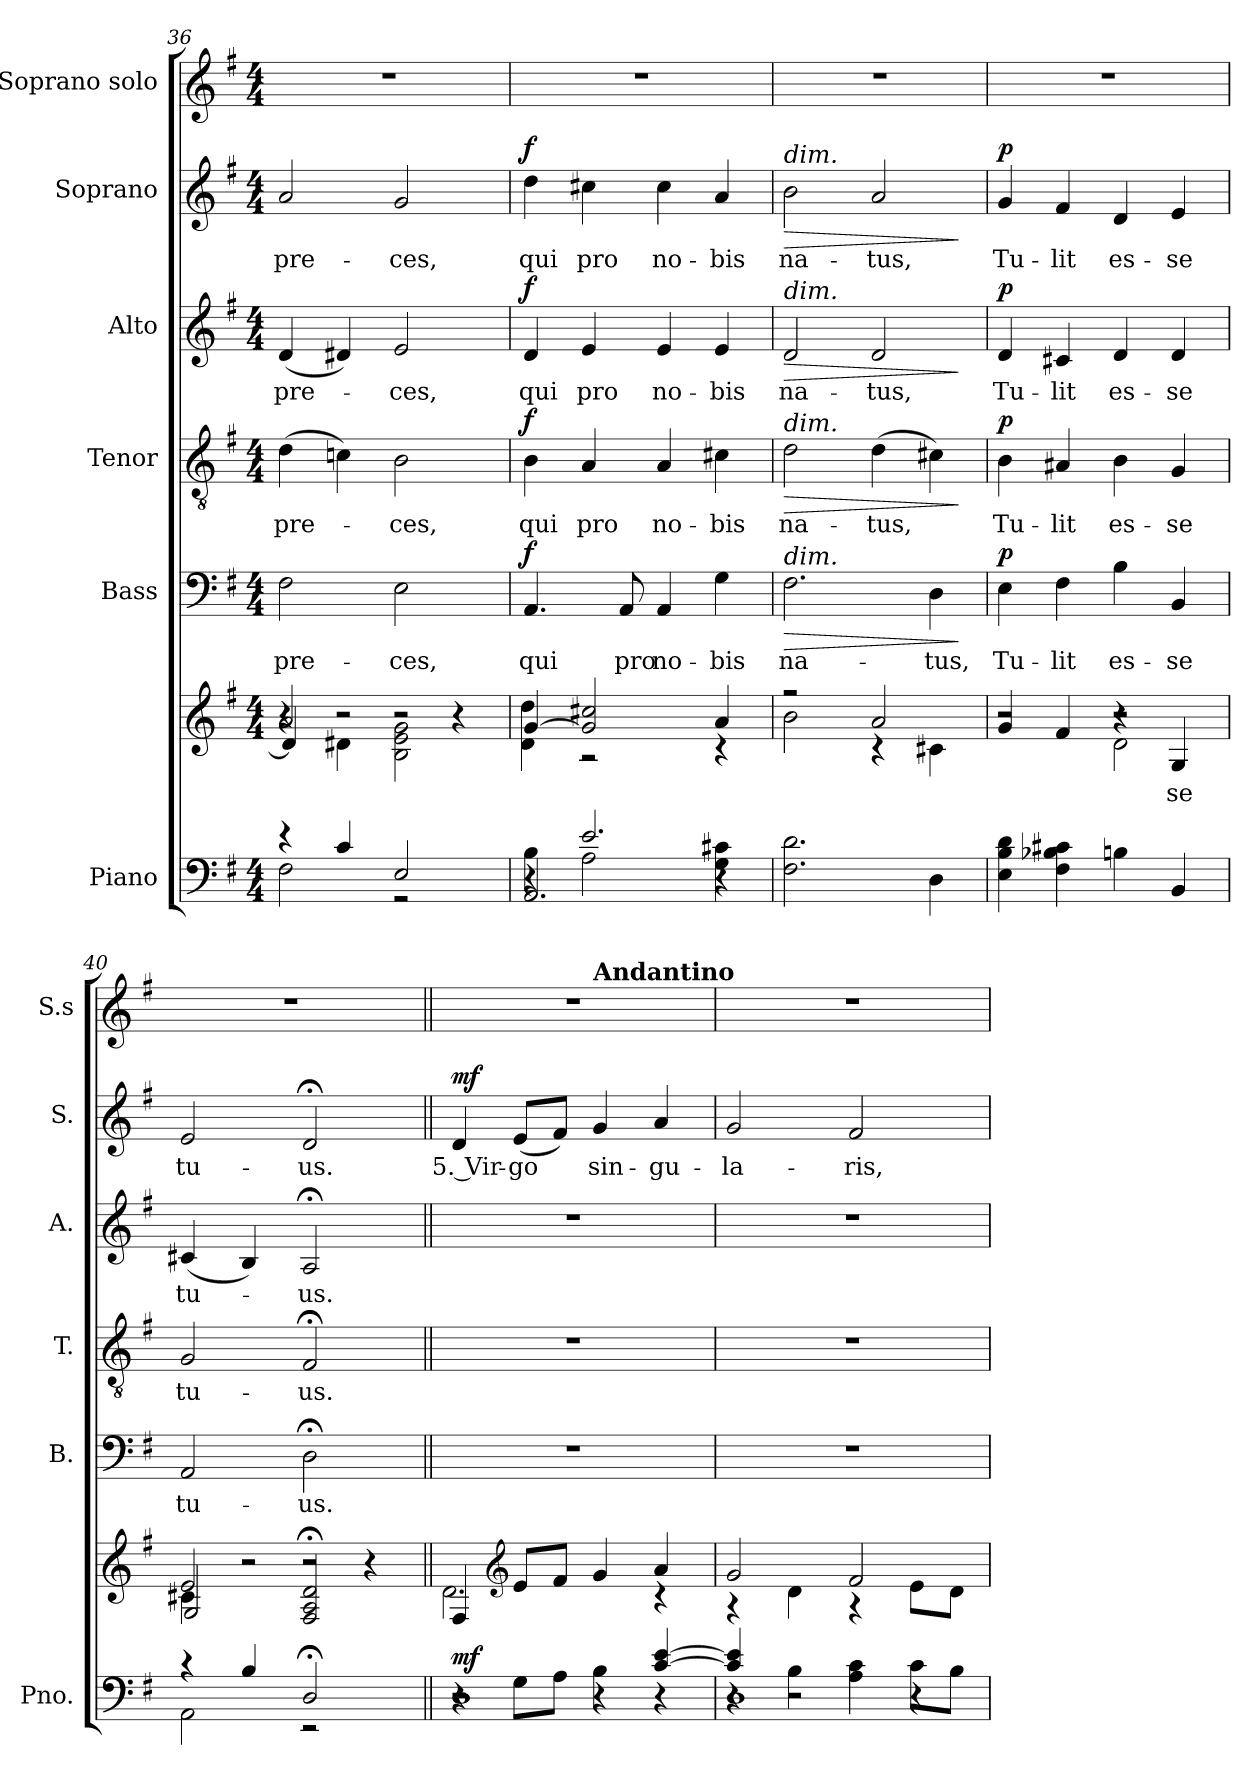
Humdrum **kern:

**kern	**kern	**text	**dynam	**kern	**text	**dynam	**kern	**text	**dynam	**kern	**text	**dynam	**kern	**text	**dynam	**kern
*part6	*part6	*part6	*part6	*part5	*part5	*part5	*part4	*part4	*part4	*part3	*part3	*part3	*part2	*part2	*part2	*part1
*staff7	*staff6	*staff6	*staff6/7	*staff5	*staff5	*staff5	*staff4	*staff4	*staff4	*staff3	*staff3	*staff3	*staff2	*staff2	*staff2	*staff1
*I"Piano	*	*	*	*I"Bass	*	*	*I"Tenor	*	*	*I"Alto	*	*	*I"Soprano	*	*	*I"Soprano solo
*I'Pno.	*	*	*	*I'B.	*	*	*I'T.	*	*	*I'A.	*	*	*I'S.	*	*	*I'S.s
*clefF4	*clefG2	*	*	*clefF4	*	*	*clefGv2	*	*	*clefG2	*	*	*clefG2	*	*	*clefG2
*k[f#]	*k[f#]	*	*	*k[f#]	*	*	*k[f#]	*	*	*k[f#]	*	*	*k[f#]	*	*	*k[f#]
*M4/4	*M4/4	*	*	*M4/4	*	*	*M4/4	*	*	*M4/4	*	*	*M4/4	*	*	*M4/4
=36	=36	=36	=36	=36	=36	=36	=36	=36	=36	=36	=36	=36	=36	=36	=36	=36
*^	*^	*	*	*	*	*	*	*	*	*	*	*	*	*	*	*
*	*	*	*^	*	*	*	*	*	*	*	*	*	*	*	*	*	*	*
!	!	!	!	!	!	!	!	!LO:LY:b	!	!	!LO:LY:b	!	!	!LO:LY:b	!	!	!LO:LY:b	!	!
4r	2F#\	2a/	4r	4d/]	.	.	2F#\	pre-	.	(>4d\	pre-	.	(<4d/	pre-	.	2a/	pre-	.	1r
4c/	.	.	4d#X\	2r	.	.	.	.	.	4cn\)	.	.	4d#X/)	.	.	.	.	.	.
!	!	!	!	!	!	!	!	!LO:LY:b	!	!	!LO:LY:b	!	!	!LO:LY:b	!	!	!LO:LY:b	!	!
2E/	2r	2r	2B\ 2e\ 2g\	.	.	.	2E\	-ces,	.	2B\	-ces,	.	2e/	-ces,	.	2g/	-ces,	.	.
.	.	.	.	4r	.	.	.	.	.	.	.	.	.	.	.	.	.	.	.
=37	=37	=37	=37	=37	=37	=37	=37	=37	=37	=37	=37	=37	=37	=37	=37	=37	=37	=37	=37
*	*^	*	*	*	*	*	*	*	*	*	*	*	*	*	*	*	*	*	*
!	!	!	!	!	!	!	!	!	!LO:LY:b	!LO:DY:a	!	!LO:LY:b	!LO:DY:a	!	!LO:LY:b	!LO:DY:a	!	!LO:LY:b	!LO:DY:a	!
*	*	*	*	*v	*v	*	*	*	*	*	*	*	*	*	*	*	*	*	*	*
4r	4B\	2.AA/	[4g/	4d\ 4dd\	.	.	4.AA/	qui	f	4B\	qui	f	4d/	qui	f	4dd\	qui	f	1r
!	!	!	!	!	!	!	!	!	!	!	!LO:LY:b	!	!	!LO:LY:b	!	!	!LO:LY:b	!	!
2.e/	2A\	.	2g/] 2cc#X/	2r	.	.	.	.	.	4A/	pro	.	4e/	pro	.	4cc#X\	pro	.	.
!	!	!	!	!	!	!	!	!LO:LY:b	!	!	!	!	!	!	!	!	!	!	!
.	.	.	.	.	.	.	8AA/	pro	.	.	.	.	.	.	.	.	.	.	.
!	!	!	!	!	!	!	!	!LO:LY:b	!	!	!LO:LY:b	!	!	!LO:LY:b	!	!	!LO:LY:b	!	!
.	.	.	.	.	.	.	4AA/	no-	.	4A/	no-	.	4e/	no-	.	4cc#\	no-	.	.
!	!	!	!	!	!	!	!	!LO:LY:b	!	!	!LO:LY:b	!	!	!LO:LY:b	!	!	!LO:LY:b	!	!
.	4G\ 4c#X\	4r	4a/	4r	.	.	4G\	-bis	.	4c#X\	-bis	.	4e/	-bis	.	4a/	-bis	.	.
=38	=38	=38	=38	=38	=38	=38	=38	=38	=38	=38	=38	=38	=38	=38	=38	=38	=38	=38	=38
!	!	!	!	!	!	!	!	!	!	!	!	!	!	!	!	!LO:TX:a:i:t=dim.	!	!	!
!	!	!	!	!	!	!	!	!	!	!	!	!	!LO:TX:a:i:t=dim.	!	!	!	!	!	!
!	!	!	!	!	!	!	!	!	!	!LO:TX:a:i:t=dim.	!	!	!	!	!	!	!	!	!
!	!	!	!	!	!	!	!LO:TX:a:i:t=dim.	!	!	!	!	!	!	!	!	!	!	!	!
!	!	!	!	!	!	!	!	!LO:LY:b	!LO:HP:b	!	!LO:LY:b	!LO:HP:b	!	!LO:LY:b	!LO:HP:b	!	!LO:LY:b	!LO:HP:b	!
*v	*v	*v	*	*	*	*	*	*	*	*	*	*	*	*	*	*	*	*	*
2.F#\ 2.d\	2r	2b\	.	.	2.F#\	na-	>	2d\	na-	>	2d/	na-	>	2b\	na-	>	1r
!	!	!	!	!	!	!	!	!	!LO:LY:b	!	!	!LO:LY:b	!	!	!LO:LY:b	!	!
.	2a/	4r	.	.	.	.	.	(>4d\	-tus,	.	2d/	-tus,	.	2a/	-tus,	.	.
!	!	!	!	!	!	!LO:LY:b	!	!	!	!	!	!	!	!	!	!	!
4D\	.	4c#X\	.	.	4D\	-tus,	.	4c#X\)	.	.	.	.	.	.	.	.	.
*	*v	*v	*	*	*	*	*	*	*	*	*	*	*	*	*	*	*
.	.	.	.	.	.	]	.	.	]	.	.	]	.	.	]	.
=39	=39	=39	=39	=39	=39	=39	=39	=39	=39	=39	=39	=39	=39	=39	=39	=39
*	*^	*	*	*	*	*	*	*	*	*	*	*	*	*	*	*
*	*	*^	*	*	*	*	*	*	*	*	*	*	*	*	*	*	*
!	!	!	!	!	!	!	!LO:LY:b	!LO:DY:a	!	!LO:LY:b	!LO:DY:a	!	!LO:LY:b	!LO:DY:a	!	!LO:LY:b	!LO:DY:a	!
4E\ 4B\ 4d\	4g/	2r	2r	.	.	4E\	Tu-	p	4B\	Tu-	p	4d/	Tu-	p	4g/	Tu-	p	1r
!	!	!	!	!	!	!	!LO:LY:b	!	!	!LO:LY:b	!	!	!LO:LY:b	!	!	!LO:LY:b	!	!
4F#\ 4B-X\ 4c#X\	4f#/	.	.	.	.	4F#\	-lit	.	4A#X/	-lit	.	4c#X/	-lit	.	4f#/	-lit	.	.
!	!	!	!	!	!	!	!LO:LY:b	!	!	!LO:LY:b	!	!	!LO:LY:b	!	!	!LO:LY:b	!	!
4Bn\	2r	2d\	4r	.	.	4B\	es-	.	4B\	es-	.	4d/	es-	.	4d/	es-	.	.
!	!	!	!	!LO:LY:b	!	!	!LO:LY:b	!	!	!LO:LY:b	!	!	!LO:LY:b	!	!	!LO:LY:b	!	!
4BB/	.	.	4G/	se	.	4BB/	-se	.	4G/	-se	.	4d/	-se	.	4e/	-se	.	.
=40	=40	=40	=40	=40	=40	=40	=40	=40	=40	=40	=40	=40	=40	=40	=40	=40	=40	=40
*^	*	*	*	*	*	*	*	*	*	*	*	*	*	*	*	*	*	*
!	!	!	!	!	!	!	!	!LO:LY:b	!	!	!LO:LY:b	!	!	!LO:LY:b	!	!	!LO:LY:b	!	!
4r	2AA\	2e/	4c#X\	2G/	.	.	2AA/	tu-	.	2G/	tu-	.	(<4c#X/	tu-	.	2e/	tu-	.	1r
4B/	.	.	2r	.	.	.	.	.	.	.	.	.	4B/)	.	.	.	.	.	.
!	!	!	!	!	!	!	!	!LO:LY:b	!	!	!LO:LY:b	!	!	!LO:LY:b	!	!	!LO:LY:b	!	!
2D;</	2r	2F#/ 2A/ 2d/	.	2r;<	.	.	2D;<\	-us.	.	2F#;</	-us.	.	2A;</	-us.	.	2d;</	-us.	.	.
.	.	.	4r	.	.	.	.	.	.	.	.	.	.	.	.	.	.	.	.
*	*	*	*v	*v	*	*	*	*	*	*	*	*	*	*	*	*	*	*	*
!!LO:LB:g=z
=41||	=41||	=41||	=41||	=41||	=41||	=41||	=41||	=41||	=41||	=41||	=41||	=41||	=41||	=41||	=41||	=41||	=41||	=41||
*	*^	*	*	*	*	*	*	*	*	*	*	*	*	*	*	*	*	*
!	!	!	!	!	!	!	!	!	!	!	!	!	!	!	!	!	!	!	!LO:TX:a:t=Soprani II
!	!	!	!	!	!	!LO:DY:a=2	!	!	!	!	!	!	!	!	!	!	!LO:LY:b	!LO:DY:a	!
*	*	*	*	*	*	*	*	*	*	*	*	*	*	*	*	*	*	*	*^
2r	4r	1D	4F#/	2.d\	.	mf	1r	.	.	1r	.	.	1r	.	.	4d/	5. Vir-	mf	1r	2ryy
*	*	*	*clefG2	*	*	*	*	*	*	*	*	*	*	*	*	*	*	*	*	*
!	!	!	!	!	!	!	!	!	!	!	!	!	!	!	!	!	!LO:LY:b	!	!	!
.	8G\L	.	8e/L	.	.	.	.	.	.	.	.	.	.	.	.	(<8e/L	-go	.	.	.
.	8A\J	.	8f#/J	.	.	.	.	.	.	.	.	.	.	.	.	8f#/J)	.	.	.	.
*	*	*	*	*	*	*	*	*	*	*	*	*	*	*	*	*	*	*	*MM96	*
!	!	!	!	!	!	!	!	!	!	!	!	!	!	!	!	!	!	!	!	!LO:TX:a:B:t=Andantino
!	!	!	!	!	!	!	!	!	!	!	!	!	!	!	!	!	!LO:LY:b	!	!	!
4r	4B\	.	4g/	.	.	.	.	.	.	.	.	.	.	.	.	4g/	sin-	.	.	2ryy
!	!	!	!	!	!	!	!	!	!	!	!	!	!	!	!	!	!LO:LY:b	!	!	!
[4c/ [4e/	4r	.	4a/	4r	.	.	.	.	.	.	.	.	.	.	.	4a/	-gu-	.	.	.
=42	=42	=42	=42	=42	=42	=42	=42	=42	=42	=42	=42	=42	=42	=42	=42	=42	=42	=42	=42	=42
!	!	!	!	!	!	!	!	!	!	!	!	!	!	!	!	!	!LO:LY:b	!	!	!
*	*	*	*	*	*	*	*	*	*	*	*	*	*	*	*	*	*	*	*v	*v
4c/] 4e/]	4r	1D	2g/	4r	.	.	1r	.	.	1r	.	.	1r	.	.	2g/	-la-	.	1r
2r	4B\	.	.	4d\	.	.	.	.	.	.	.	.	.	.	.	.	.	.	.
!	!	!	!	!	!	!	!	!	!	!	!	!	!	!	!	!	!LO:LY:b	!	!
.	4A\ 4c\	.	2f#/	4r	.	.	.	.	.	.	.	.	.	.	.	2f#/	-ris,	.	.
4r	8c\L	.	.	8e\L	.	.	.	.	.	.	.	.	.	.	.	.	.	.	.
.	8B\J	.	.	8d\J	.	.	.	.	.	.	.	.	.	.	.	.	.	.	.
*v	*v	*v	*	*	*	*	*	*	*	*	*	*	*	*	*	*	*	*	*
*	*v	*v	*	*	*	*	*	*	*	*	*	*	*	*	*	*	*
=	=	=	=	=	=	=	=	=	=	=	=	=	=	=	=	=
*-	*-	*-	*-	*-	*-	*-	*-	*-	*-	*-	*-	*-	*-	*-	*-	*-
